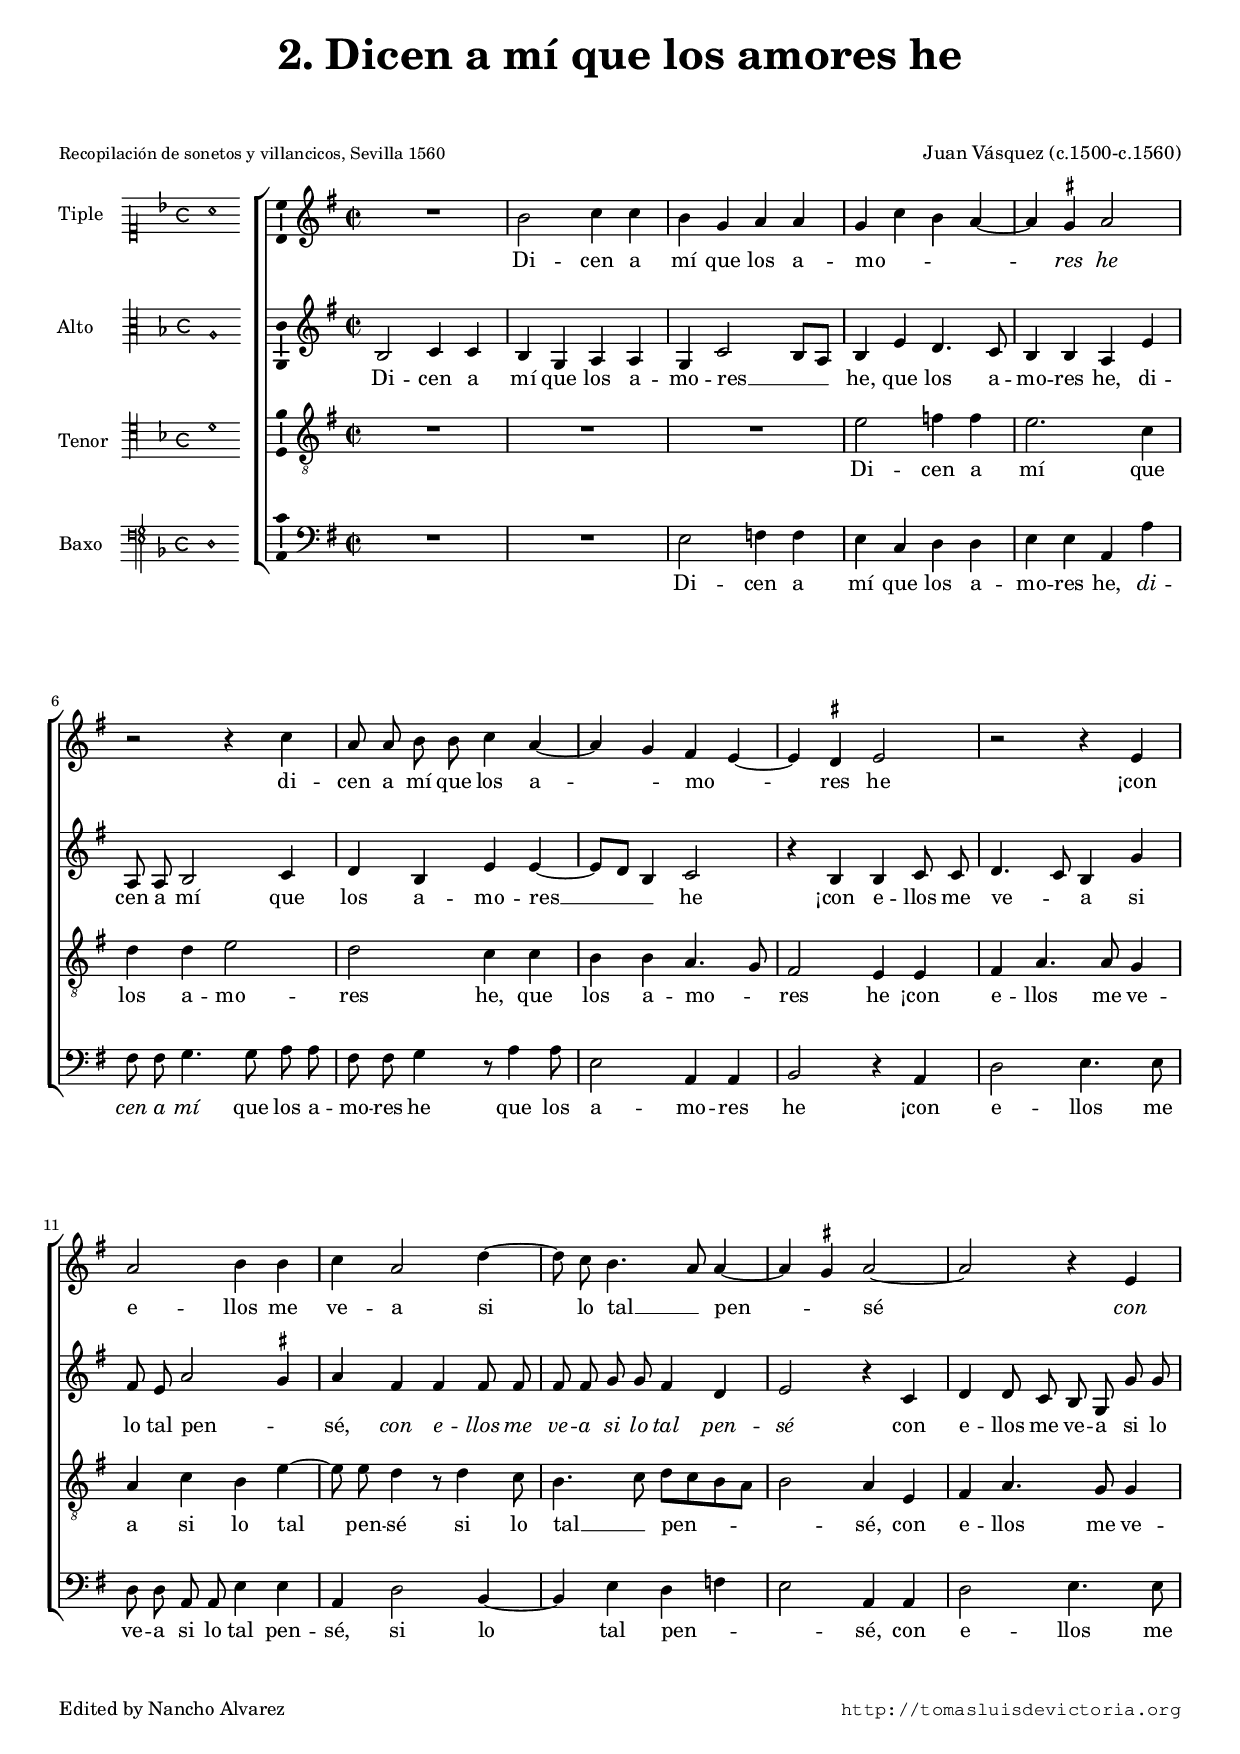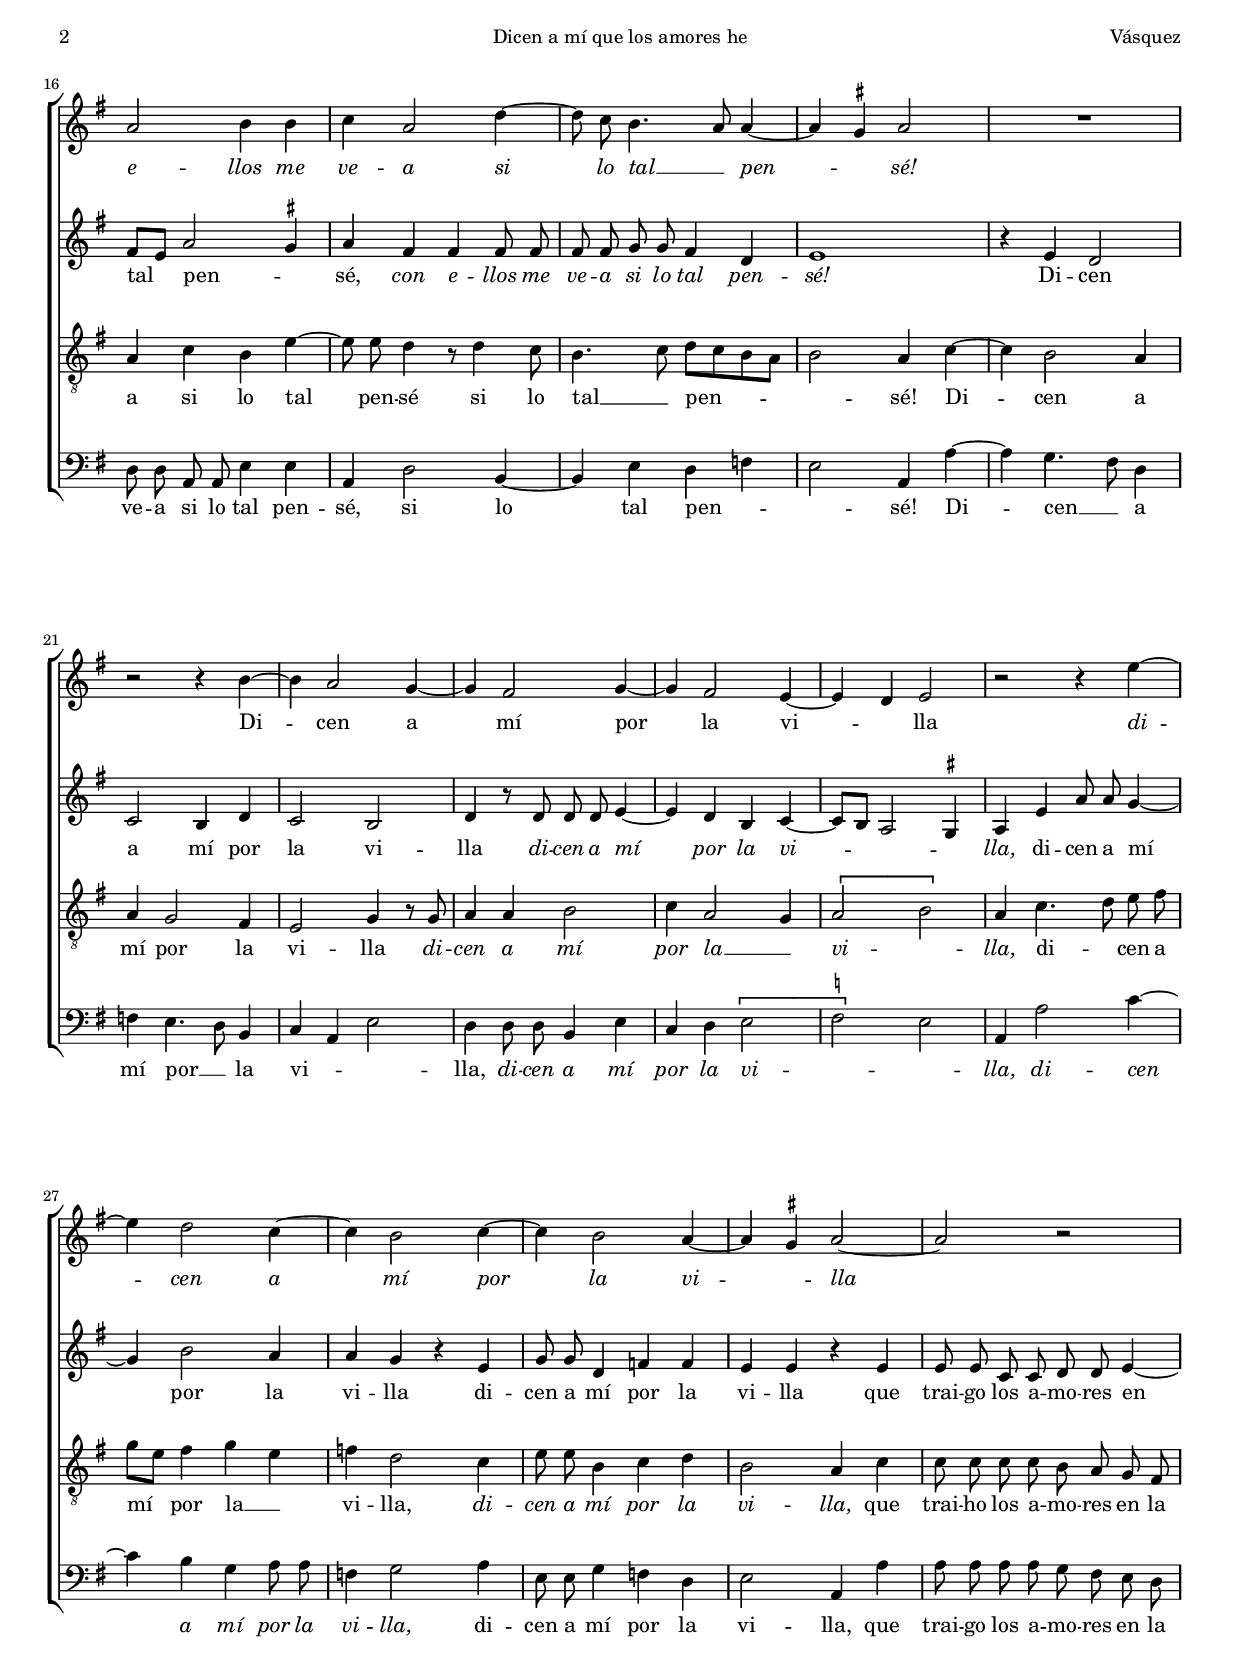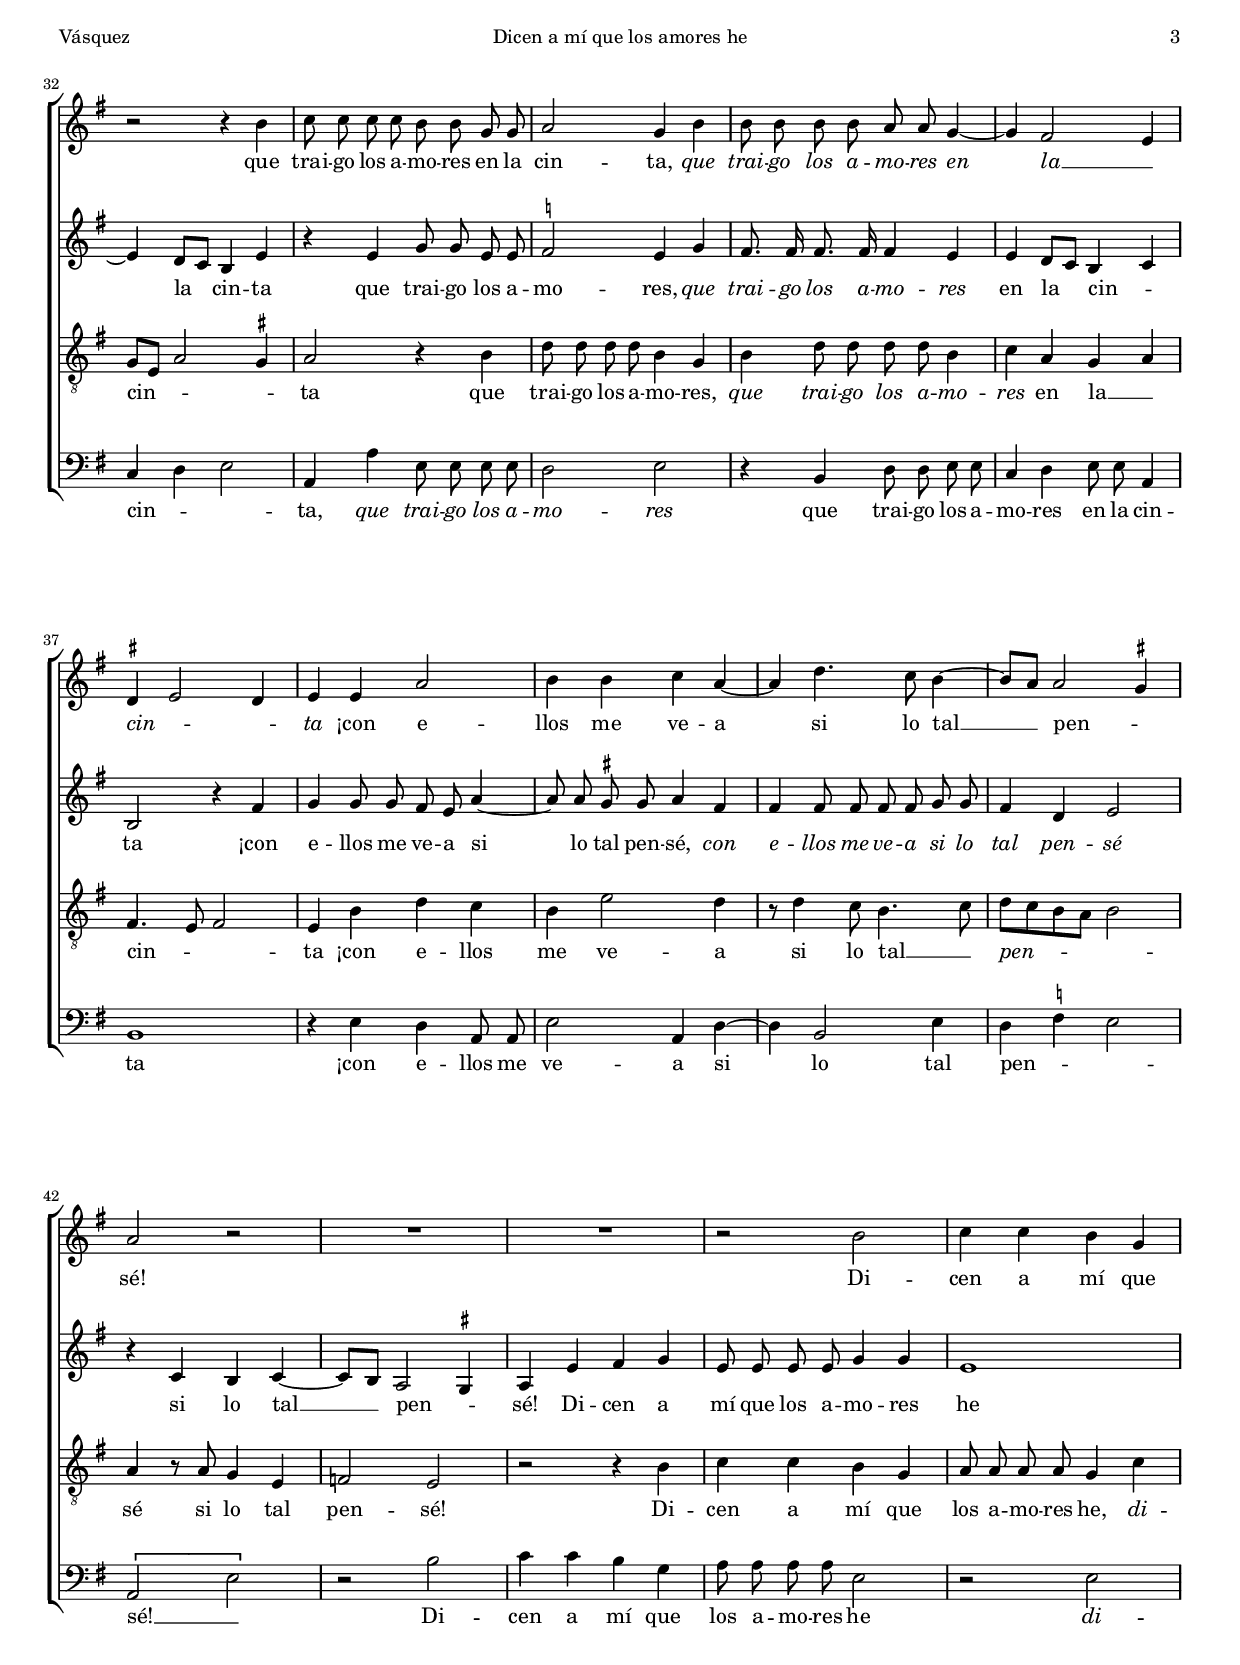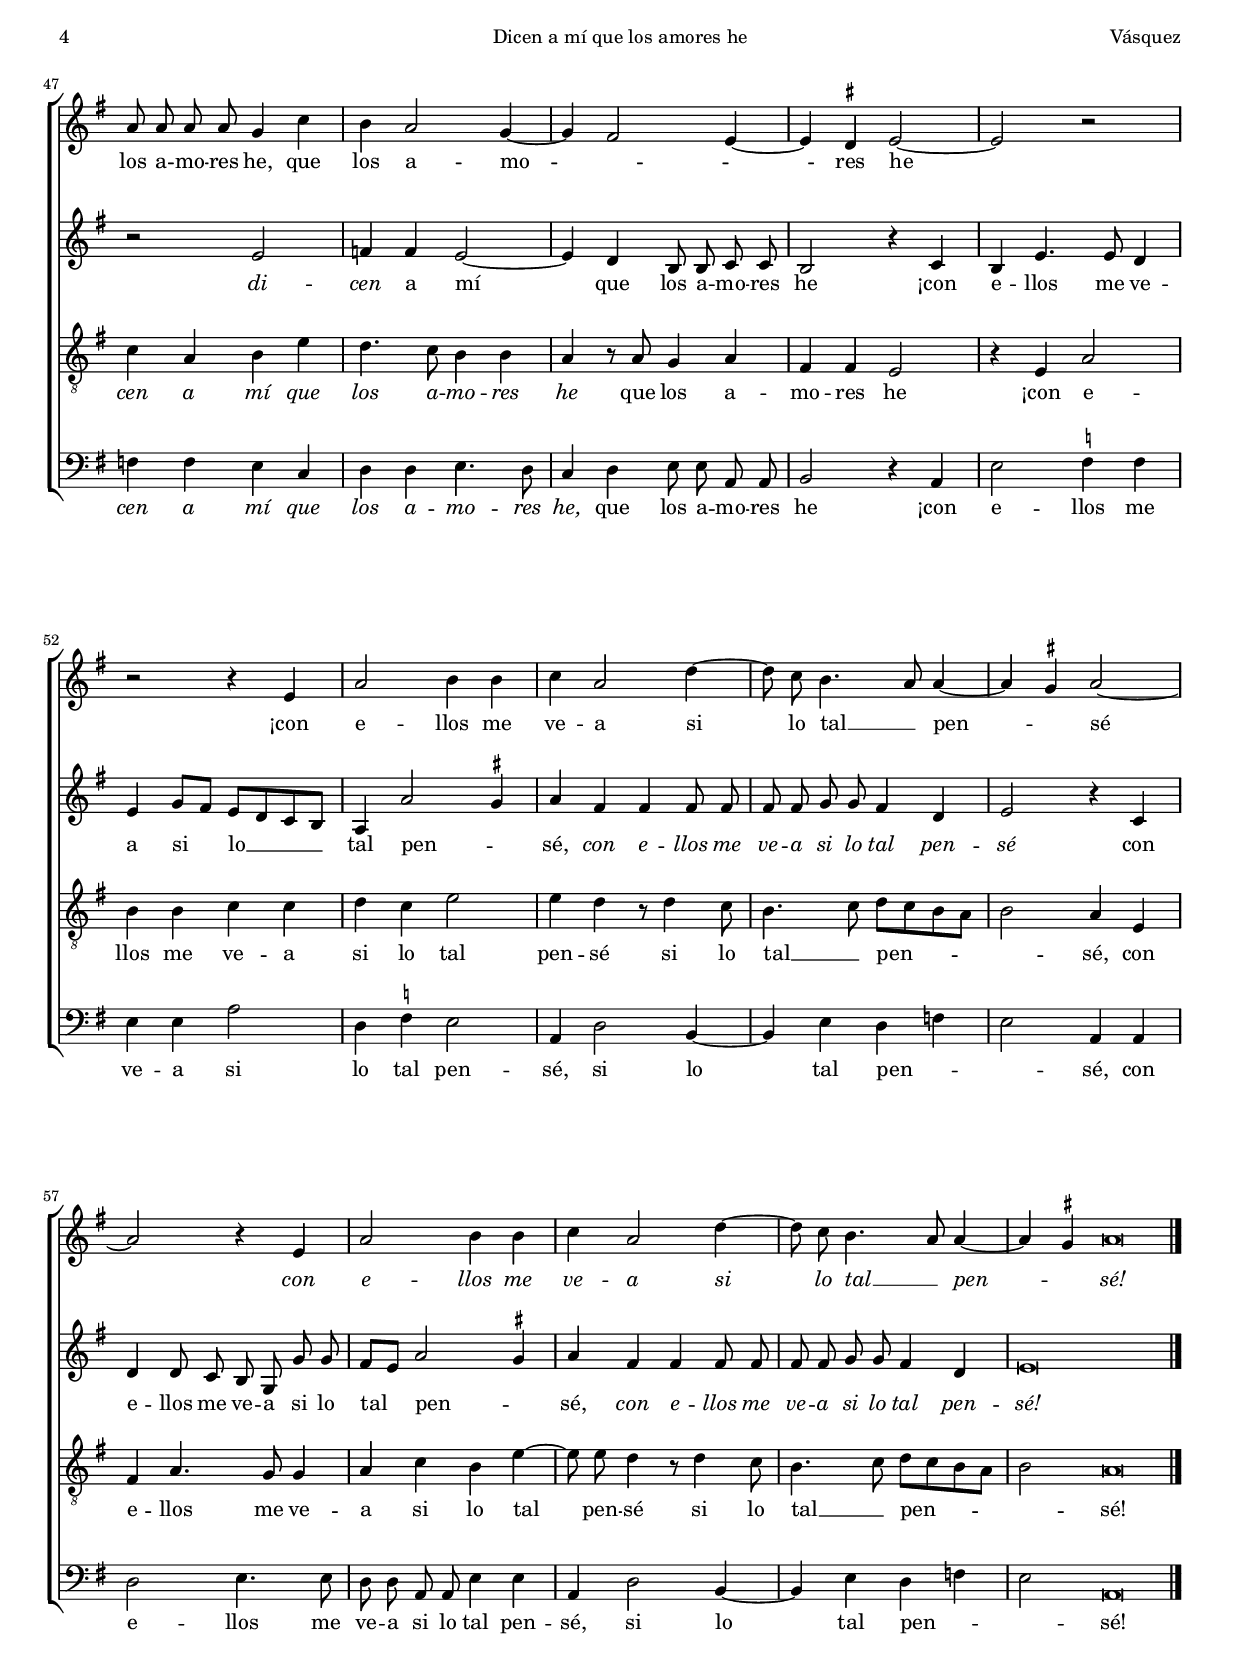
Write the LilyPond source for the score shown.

\version "2.18.0"

#(set-default-paper-size "a4")
#(set-global-staff-size 16.5)
#(ly:set-option 'point-and-click #f)
%mobile -s15.5 -i3.4

italicas=\override LyricText.font-shape = #'italic
rectas=\override LyricText.font-shape = #'upright
ss=\once \set suggestAccidentals = ##t
incipitwidth = 20
mtempo={\tempo 4 = 100}
mtempob={\tempo 4 = 50}

htitle="Dicen a mí que los amores he"
hcomposer="Vásquez"

\header {
	title=\markup{\fontsize #3 "2. Dicen a mí que los amores he"}
	%subtitle=\markup{""}
	subsubtitle=\markup{\null \vspace #2 }
        composer = \markup{"Juan Vásquez (c.1500-c.1560)"}
        pdfauthor=\composer
        %opus="(-)"
	poet=\markup{\smaller "Recopilación de sonetos y villancicos, Sevilla 1560"} 
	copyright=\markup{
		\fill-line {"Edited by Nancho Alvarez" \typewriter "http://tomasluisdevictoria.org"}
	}
%	tagline=""
}

global={\key f \major \time 2/2 \skip 1*61
        \bar "|."
}


cantus=\relative c''{
	R1
	a2 bes4 bes
	a f g g
	f4 bes a g ~
	g \ss fis g2
	r2 r4 bes
	g8 g a a bes4 g ~
	g f e d ~
	d \ss cis d2
	r2 r4 d
	g2 a4 a
	bes4 g2 c4 ~
	c8 bes a4. g8 g4 ~
	g \ss fis g2 ~
	g r4 d
	g2 a4 a
	bes g2 c4 ~
	c8 bes a4. g8 g4 ~
	g \ss fis g2
	R1
	r2 r4 a ~
	a4 g2 f4 ~
	f e2 f4 ~
	f e2 d4 ~
	d c d2
	r2 r4 d' ~
	d4 c2 bes4 ~
	bes4 a2 bes4 ~
	bes4 a2 g4 ~
	g \ss fis g2 ~
	g r
	r2 r4 a
	bes8 bes bes bes a a f f
	g2 f4 a
	a8 a a a g g f4 ~
	f e2 d4
	\ss cis d2 cis4
	d4 d g2
	a4 a bes g ~
	g c4. bes8 a4 ~
	a8[ g] g2 \ss fis4
	g2 r
	R1*2
	r2 a
	bes4 bes a f
	g8 g g g f4 bes
	a4 g2 f4 ~
	f e2 d4 ~
	d \ss cis d2 ~
	d r
	r2 r4 d
	g2 a4 a
	bes4 g2 c4 ~
	%se repite desde aqui
	c8 bes a4. g8 g4 ~
	g \ss fis g2 ~
	g2 r4 d
	g2 a4 a
	bes4 g2 c4 ~
	c8 bes a4. g8 g4 ~
	g4 \ss fis g\breve*1/4
}

altus=\relative c'{
	a2 bes4 bes
	a4 f g g
	f bes2 a8[ g]
	a4 d c4. bes8
	a4 a g d'
	g,8 g a2 bes4
	c a d d ~
	d8[ c] a4 bes2
	r4 a a bes8 bes
	c4. bes8 a4 f'
	e8 d g2 \ss fis4
	g4 e e e8 e
	e e f f e4 c % \ss ees 
	d2 r4 bes
	c4 c8 bes a f f' f
	e[ d] g2 \ss fis4
	g4 e e e8 e
	e e f f e4 c % \ss ees
	d1
	r4 d c2
	bes a4 c
	bes2 a
	c4 r8 c c c d4 ~
	d c a bes ~
	bes8[ a] g2 \ss fis4
	g4 d' g8 g f4 ~
	f a2 g4
	g f r d
	f8 f c4 ees ees
	d4 d r d
	d8 d bes bes c c d4 ~
	d c8[ bes] a4 d
	r4 d f8 f d d
	\ss ees2 d4 f
	e8. e16 e8. e16 e4 d
	d c8[ bes] a4 bes
	a2 r4 e'
	f f8 f e d g4 ~
	g8 g8 \ss fis fis g4 e
	e e8 e e e f f
	e4 c d2 % \ss ees
	r4 bes a4 bes4 ~
	bes8[ a8] g2 \ss fis4
	g d' e f
	d8 d d d f4 f
	d1
	r2 d2
	ees4 ees d2 ~
	d4 c4 a8 a bes bes
	a2 r4 bes
	a d4. d8 c4
	d f8[ e] d[ c bes a] % \ss ees
	g4 g'2 \ss fis4
	g4 e e4 e8 e
	e e f f e4 c % \ss ees
	d2 r4 bes
	c c8 bes a8 f f' f
	e[ d] g2 \ss fis4
	g4 e e e8 e
	e e f f e4 c % \ss ees
	d\breve*1/2
}

tenor=\relative c'{
	R1*3
	d2 ees4 ees
	d2. bes4
	c4 c d2
	c bes4 bes
	a4 a g4. f8
	e2 d4 d
	e g4. g8 f4
	g4 bes a d ~
	d8 d c4 r8 c4 bes8
	a4. bes8 c[ bes a g]
	a2 g4 d
	e g4. f8 f4
	g bes a d ~
	d8 d c4 r8 c4 bes8
	a4. bes8 c8[ bes a g]
	a2 g4 bes ~
	bes a2 g4
	g f2 e4
	d2 f4 r8 f
	g4 g a2
	bes4 g2 f4
	\[g2 a\]
	g4 bes4. c8 d e 
	f8[ d] e4 f d
	ees c2 bes4
	d8 d a4 bes c
	a2 g4 bes
	bes8 bes bes bes a g f e % \ss ees
	f8[ d] g2 \ss fis4
	g2 r4 a
	c8 c c c a4 f
	a4 c8 c c c a4
	bes g f g
	e4. d8 e2
	d4 a' c bes
	a d2 c4
	r8 c4 bes8 a4. bes8
	c8[ bes a g] a2
	g4 r8 g f4 d
	ees2 d
	r2 r4 a'
	bes4 bes a f
	g8 g g g f4 bes
	bes g a d
	c4. bes8 a4 a
	g4 r8 g f4 g
	e e d2
	r4 d g2
	a4 a bes bes
	c4 bes d2
	d4 c r8 c4 bes8
	a4. bes8 c8[ bes a g]
	a2 g4 d
	e g4. f8 f4
	g4 bes a d ~
	d8 d c4 r8 c4 bes8
	a4. bes8 c8[ bes a g]
	a2 g\breve*1/4
}

bassus=\relative c{
	R1*2
	d2 ees4 ees
	d4 bes c c
	d d g, g'
	e8 e f4. f8 g g
	e e f4 r8 g4 g8
	d2 g,4 g
	a2 r4 g
	c2 d4. d8
	c c g g d'4 d
	g,4 c2 a4 ~
	a d c ees
	d2 g,4 g
	c2 d4. d8
	c8 c g g d'4 d
	g, c2 a4 ~
	a d4 c ees
	d2 g,4 g'4 ~
	g f4. e8 c4 % \ss ees
	ees4 d4. c8 a4
	bes4 g d'2
	c4 c8 c a4 d
	bes c \[d2
	\ss ees\] d2
	g,4 g'2 bes4 ~
	bes a4 f g8 g
	ees4 f2 g4
	d8 d f4 ees c
	d2 g,4 g'
	g8 g g g f e d c % \ss ees
	bes4 c d2
	g,4 g' d8 d d d
	c2 d
	r4 a c8 c d d
	bes4 c d8 d g,4
	a1
	r4 d c g8 g
	d'2 g,4 c ~
	c4 a2 d4
	c4 \ss ees d2
	\[g,2 d'\]
	r2 a'
	bes4 bes a f
	g8 g g g d2
	r2 d
	ees4 ees d bes
	c c d4. c8
	bes4 c d8 d g, g
	a2 r4 g
	d'2 \ss ees4 ees
	d d g2
	c,4 \ss ees d2
	g,4 c2 a4 ~
	a d4 c4 ees
	d2 g,4 g
	c2 d4. d8
	c c g g d'4 d
	g, c2 a4 ~
	a d4 c4 ees
	d2 g,\breve*1/4
}

textocantus=\lyricmode{
Di -- cen a mí que los a -- mo -- _ _ _ \italicas res he \rectas % mo -- _ re he __ _ _  
di -- cen a mí que los a -- _ mo -- _ res he
¡con e -- llos me ve -- a si lo tal __ _ pen -- _ sé
\italicas
con e -- llos me ve -- a si lo tal __ _ pen -- _ sé!
\rectas
Di -- cen a mí por la vi -- _ lla
\italicas
di -- cen a mí por la vi -- _ lla
\rectas
que trai -- go los a -- mo -- res en la cin -- ta,
\italicas
que trai -- go los a -- mo -- res en la __ _ cin -- _ _ ta
\rectas
¡con e -- llos me ve -- a
si lo tal __ pen -- _ sé!
Di -- cen a mí que los a -- mo -- res he,
que los a -- mo -- _ _ res he
¡con e -- llos me ve -- a si lo tal __ _ pen -- _ sé
\italicas
con e -- llos me ve -- a si lo tal __ _ pen -- _ sé!
}

textoaltus=\lyricmode{
Di -- cen a mí que los a -- mo -- res __ _ he,
que los a -- mo -- res he,
di -- cen a mí que los a -- mo -- res __ _ he
¡con e -- llos me ve -- _ a si lo tal pen -- _ sé,
\italicas
con e -- llos me ve -- a si lo tal pen -- sé
\rectas
con e -- llos me ve -- a si lo tal pen -- _ sé,
\italicas
con e -- llos me ve -- a si lo tal pen -- sé!
\rectas
Di -- cen a mí por la vi -- lla
\italicas
di -- cen a mí por la vi -- _ _ lla,
\rectas
di -- cen a mí por la vi -- lla
di -- cen a mí por la vi -- lla
que trai -- go los a -- mo -- res en la cin -- ta
que trai -- go los a -- mo -- res,
\italicas
que trai -- go los a -- mo -- res 
\rectas
en la cin -- _ ta
¡con e -- llos me ve -- a si lo tal pen -- sé,
\italicas
con e -- llos me ve -- a si lo tal pen -- sé
\rectas
si lo tal __ pen -- _ sé!
Di -- cen a mí que los a -- mo -- res he
\italicas
di -- cen \rectas a mí que los a -- mo -- res he
¡con e -- llos me ve -- a si lo __ tal pen -- _ sé,
\italicas
con e -- llos me ve -- a si lo tal pen -- sé
\rectas
con e -- llos me ve -- a si lo tal pen -- _ sé,
\italicas
con e -- llos me ve -- a si lo tal pen -- sé!
}

textotenor=\lyricmode{
Di -- cen a mí que los a -- mo -- res he,
que los a -- mo -- _ res he
¡con e -- llos me ve -- a si lo tal pen -- sé
si lo tal __ _ pen -- _ sé,
con e -- llos me ve -- a si lo tal pen -- sé
si lo tal __ _ pen -- _ sé!
Di -- cen a mí por la vi -- lla
\italicas
di -- cen a mí por la __ _ vi -- _ lla,
\rectas
di -- _ cen a mí por la __ _ vi -- lla,
\italicas
di -- cen a mí por la vi -- lla,
\rectas
que trai -- ho los a -- mo -- res
en la cin -- _ _ ta
que trai -- go los a -- mo -- res,
\italicas
que trai -- go los a -- mo -- res 
\rectas
en la __ _ cin -- _ _ ta
¡con e -- llos me ve -- a
si lo tal __ _ \italicas pen -- _ \rectas sé % tal _ _ 
si lo tal pen -- sé!
Di -- cen a mí que los a -- mo -- res he,
\italicas
di -- cen a mí que los a -- mo -- res he
\rectas
que los a -- mo -- res he
¡con e -- llos me ve -- a si lo tal pen -- sé
si lo tal __ _ pen -- _ sé,
con e -- llos me ve -- a si lo tal pen -- sé
si lo tal __ _ pen -- _ sé!
}

textobassus=\lyricmode{
Di -- cen a mí que los a -- mo -- res he,
\italicas
di -- cen a mí \rectas
que los a -- mo -- res he
que los a -- mo -- res he
¡con e -- llos me ve -- a si lo tal pen -- sé,
si lo tal pen -- _ _ sé,
con e -- llos me ve -- a si lo tal pen -- sé,
si lo tal pen -- _ _ sé!
Di -- cen __ _ a mí por __ _ la vi -- _ _ lla,
\italicas
di -- cen a mí por la vi -- _ _ lla,
di -- cen a mí por la vi -- lla,
\rectas
di -- cen a mí por la vi -- lla,
que trai -- go los a -- mo -- res en la cin -- _ _ ta,
\italicas
que trai -- go los a -- mo -- res
\rectas
que trai -- go los a -- mo -- res en la cin -- ta
¡con e -- llos me ve -- a si lo tal pen -- _ _ sé! __ _
Di -- cen a mí que los a -- mo -- res he
\italicas
di -- cen a mí que los a -- mo -- res he,
\rectas
que los a -- mo -- res he
¡con e -- llos me ve -- a si lo tal pen -- sé,
si lo tal pen -- _ _  sé,
con e -- llos me ve -- a si lo tal pen -- sé,
si lo tal pen -- _ _ sé!
}


incipitcantus=\markup{
	\score{
		{ 
		\set Staff.instrumentName="Tiple   "
		\override NoteHead.style = #'neomensural
		\override Staff.TimeSignature.style = #'neomensural
		\cadenzaOn 
		\clef "petrucci-c1"
		\key f \major
		\time 4/4
		a'1
		} 

	\layout { line-width=\incipitwidth indent = 0 }
	}
}

incipitaltus=\markup{
	\score{
		{ 
		\set Staff.instrumentName="Alto     "
		\override NoteHead.style = #'neomensural 
		\override Staff.TimeSignature.style = #'neomensural
		\cadenzaOn 
		\clef "petrucci-c3"
		\key f \major
		\time 4/4
                a1
		} 
	\layout { line-width=\incipitwidth indent = 0 }
	}
}


incipittenor=\markup{
	\score{
		{ 
		\set Staff.instrumentName="Tenor  "
		\override NoteHead.style = #'neomensural 
		\override Staff.TimeSignature.style = #'neomensural
		\cadenzaOn 
		\clef "petrucci-c4"
		\key f \major
		\time 4/4
                d'1
		} 
	\layout { line-width=\incipitwidth indent=0 }
	}
}

incipitbassus=\markup{
	\score{
		{ 
		\set Staff.instrumentName="Baxo   "
		\override NoteHead.style = #'neomensural
		\override Staff.TimeSignature.style = #'neomensural
		\cadenzaOn 
		\clef "petrucci-f4"
		\key f \major
		\time 4/4
                d1
		} 
	\layout { line-width=\incipitwidth indent = 0 }
	}
}

%\layout {
%       \context {\Voice
%               \remove Ligature_bracket_engraver
%               \consists Mensural_ligature_engraver
%       }
%       line-width=\incipitwidth
%       indent = 0
%}

\score {\transpose c' d'{
\new ChoirStaff<<

	\new Staff <<\global
	\new Voice="v1" {
		\set Staff.instrumentName=\incipitcantus
		\clef "treble"
		\cantus }
	\new Lyrics \lyricsto "v1" {\textocantus }
	>>

	\new Staff <<\global
	\new Voice="v2" {
		\set Staff.instrumentName=\incipitaltus
		\clef "treble"
		\altus }
	\new Lyrics \lyricsto "v2" {\textoaltus }
	>>
	
	\new Staff <<\global
	\new Voice="v3" {
		\set Staff.instrumentName=\incipittenor
		\clef "G_8"
		\tenor }
	\new Lyrics \lyricsto "v3" {\textotenor }
	>>

	\new Staff <<\global
	\new Voice="v4" {
		\set Staff.instrumentName=\incipitbassus
		\clef "bass"
		\bassus }
	\new Lyrics \lyricsto "v4" {\textobassus }
	>>
	
>>

	} % transpose

\layout{ 
	\context {\Lyrics 
		\override VerticalAxisGroup.staff-affinity = #UP
		\override VerticalAxisGroup.nonstaff-relatedstaff-spacing =
			#'((basic-distance . 0) (minimum-distance . 0) (padding . .6))
		\override LyricText.font-size = #1.2
		\override LyricHyphen.minimum-distance = #0.5
	}
	\context {\Score 
		tempoHideNote = ##t
		\override BarNumber.padding = #2 
	}
	\context {\Voice 
		%melismaBusyProperties = #'()
		autoBeaming = ##f
	}
	\context {\Staff 
                %\RemoveEmptyStaves
                %\override VerticalAxisGroup.remove-first = ##t
		\override VerticalAxisGroup.staff-staff-spacing =
			#'((basic-distance . 11) (minimum-distance . 0) (padding . 1))
		\consists Ambitus_engraver 
		\override LigatureBracket.padding = #1
	}
}

%\midi { \mtempo }

}


\paper{
	evenHeaderMarkup=\markup  \fill-line { \fromproperty #'page:page-number-string \htitle \hcomposer }
	oddHeaderMarkup= \markup  \fill-line { \on-the-fly #not-first-page \hcomposer \on-the-fly #not-first-page \htitle \on-the-fly #not-first-page \fromproperty #'page:page-number-string }
	%system-count=20
	%page-count = 8
	%systems-per-page = 3
	ragged-last-bottom = ##f
	indent=3.5\cm
	system-system-spacing =
	#'((basic-distance . 20) (minimum-distance . 0) (padding . 5))
	top-system-spacing = % header
	#'((basic-distance . 9) (minimum-distance . 0) (padding . 0))
	last-bottom-spacing = % footer
	#'((basic-distance . 13) (minimum-distance . 0) (padding . 0))
	markup-system-spacing.padding = #1.5
}
